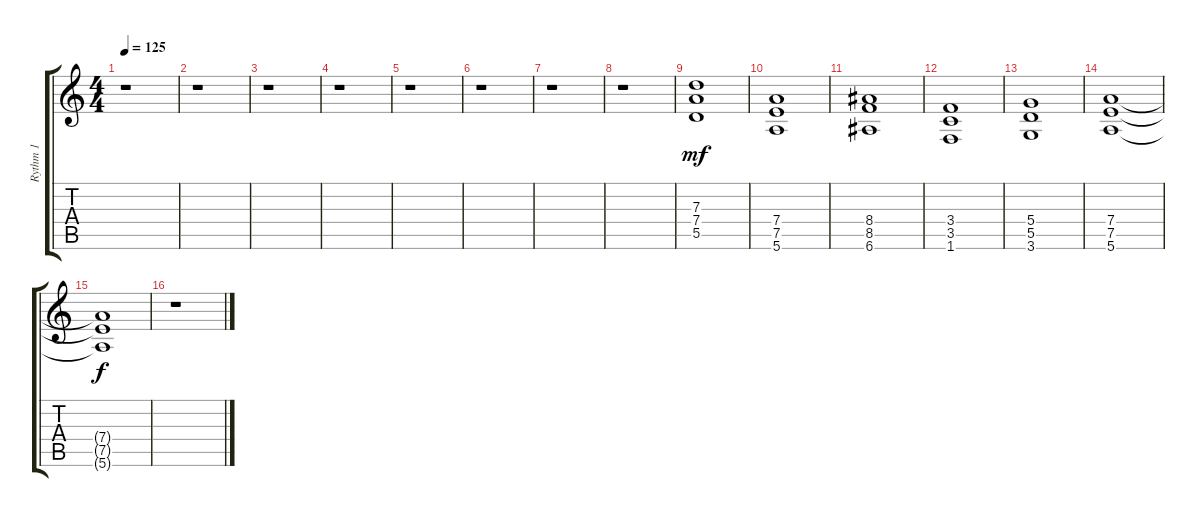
\track ("Rythm 1" "Rythm 1") {instrument overdrivenguitar}
\staff {score tabs}
\tuning (E4 B3 G3 D3 A2 E2) {hide}
\ts (4 4)
\tempo 125
\clef g2
\ks c
r.1{dy f} |
r.1 |
r.1 |
r.1 |
r.1 |
r.1 |
r.1 |
r.1 |
(7.3 7.4 5.5).1{dy mf} |
(7.4 7.5 5.6).1 |
(8.4 8.5 6.6).1 |
(3.4 3.5 1.6).1 |
(5.4 5.5 3.6).1 |
(7.4 7.5 5.6).1 |
(7.4{t} 7.5{t} 5.6{t}).1{dy f} |
r.1
